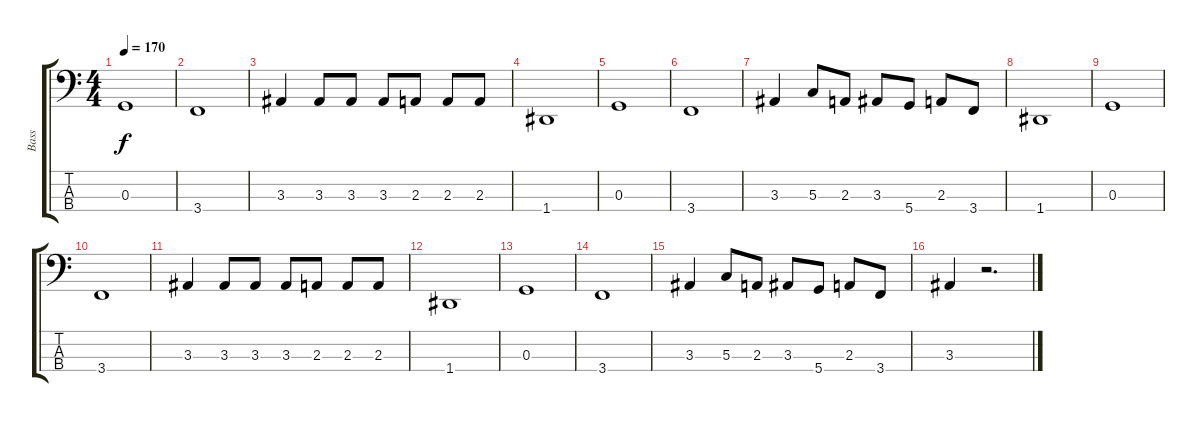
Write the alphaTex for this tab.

\track ("Bass" "Bass") {instrument electricbasspick}
\staff {score tabs}
\tuning (F2 C2 G1 D1) {hide}
\ts (4 4)
\tempo 170
\clef f4
\ks c
0.3.1{dy f} |
3.4.1 |
3.3.4 3.3.8 3.3.8 3.3.8 2.3.8 2.3.8 2.3.8 |
1.4.1 |
0.3.1 |
3.4.1 |
3.3.4 5.3.8 2.3.8 3.3.8 5.4.8 2.3.8 3.4.8 |
1.4.1 |
0.3.1 |
3.4.1 |
3.3.4 3.3.8 3.3.8 3.3.8 2.3.8 2.3.8 2.3.8 |
1.4.1 |
0.3.1 |
3.4.1 |
3.3.4 5.3.8 2.3.8 3.3.8 5.4.8 2.3.8 3.4.8 |
3.3.4 r.2{d}
